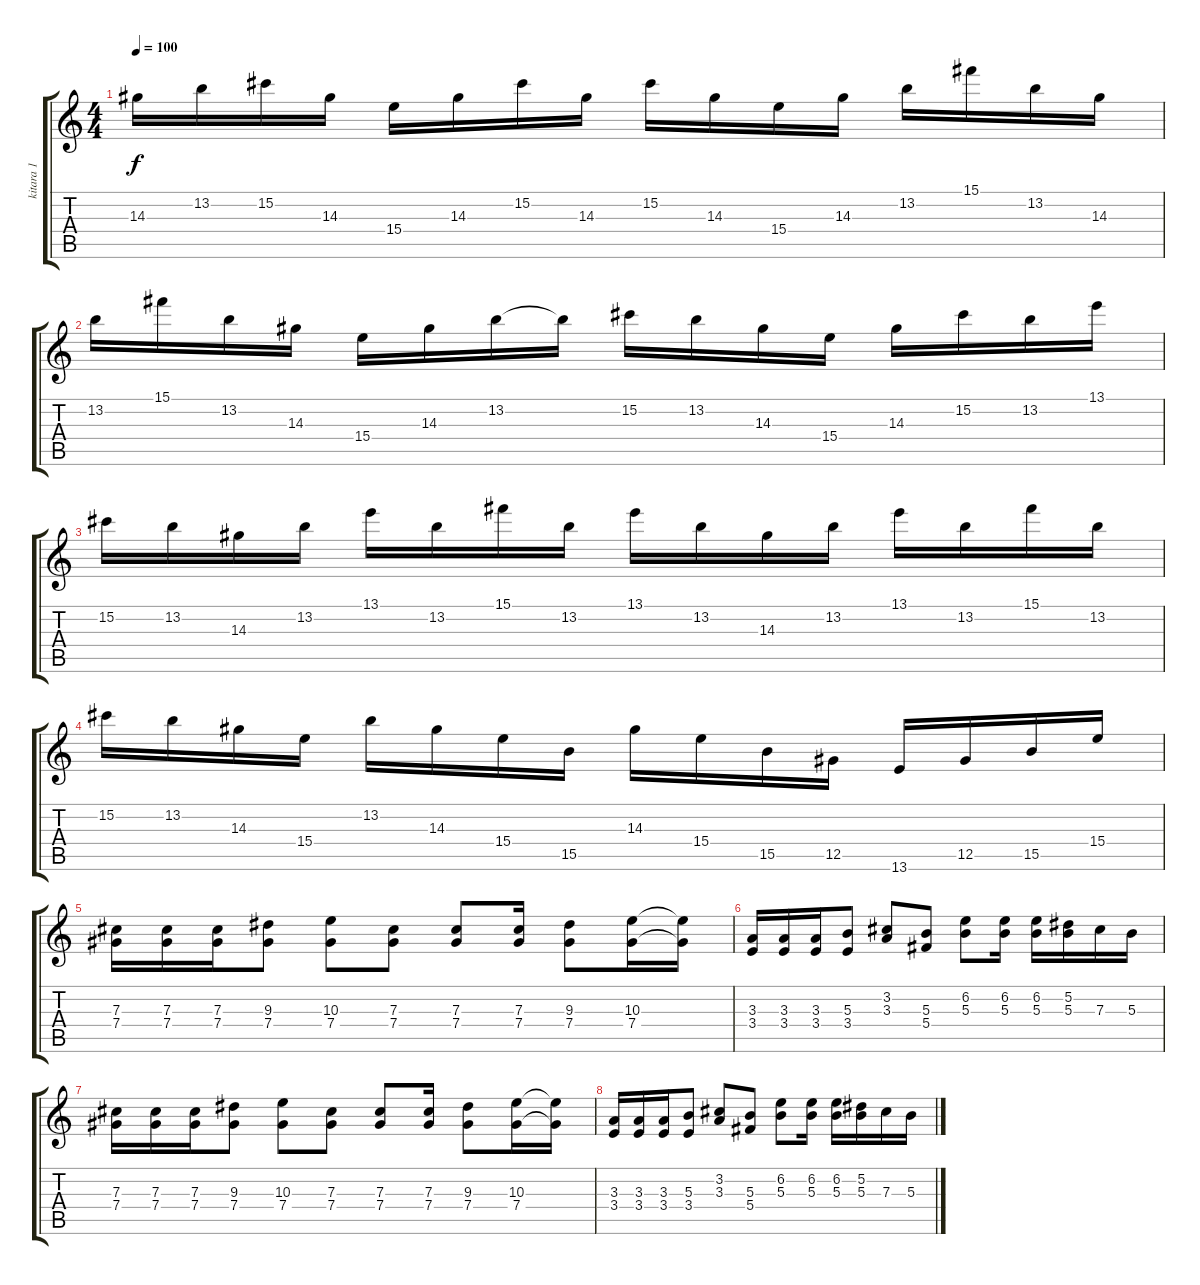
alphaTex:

\track ("kitara 1" "kitara 1") {instrument overdrivenguitar}
\staff {score tabs}
\tuning (Eb4 Bb3 Gb3 Db3 Ab2 Eb2) {hide}
\ts (4 4)
\tempo 100
\clef g2
\ks c
14.3.16{dy f} 13.2.16 15.2.16 14.3.16 15.4.16 14.3.16 15.2.16 14.3.16 15.2.16 14.3.16 15.4.16 14.3.16 13.2.16 15.1.16 13.2.16 14.3.16 |
13.2.16 15.1.16 13.2.16 14.3.16 15.4.16 14.3.16 13.2.16 13.2{t}.16 15.2.16 13.2.16 14.3.16 15.4.16 14.3.16 15.2.16 13.2.16 13.1.16 |
15.2.16 13.2.16 14.3.16 13.2.16 13.1.16 13.2.16 15.1.16 13.2.16 13.1.16 13.2.16 14.3.16 13.2.16 13.1.16 13.2.16 15.1.16 13.2.16 |
15.2.16 13.2.16 14.3.16 15.4.16 13.2.16 14.3.16 15.4.16 15.5.16 14.3.16 15.4.16 15.5.16 12.5.16 13.6.16 12.5.16 15.5.16 15.4.16 |
(7.3 7.4).16 (7.3 7.4).16 (7.3 7.4).16 (9.3 7.4).8 (10.3 7.4).8 (7.3 7.4).8 (7.3 7.4).8 (7.3 7.4).16 (9.3 7.4).8 (10.3 7.4).16 (10.3{t} 7.4{t}).16 |
(3.3 3.4).16 (3.3 3.4).16 (3.3 3.4).16 (5.3 3.4).8 (3.2 3.3).8 (5.3 5.4).8 (6.2 5.3).8 (6.2 5.3).16 (6.2 5.3).16 (5.2 5.3).16 7.3.16 5.3.16 |
(7.3 7.4).16 (7.3 7.4).16 (7.3 7.4).16 (9.3 7.4).8 (10.3 7.4).8 (7.3 7.4).8 (7.3 7.4).8 (7.3 7.4).16 (9.3 7.4).8 (10.3 7.4).16 (10.3{t} 7.4{t}).16 |
(3.3 3.4).16 (3.3 3.4).16 (3.3 3.4).16 (5.3 3.4).8 (3.2 3.3).8 (5.3 5.4).8 (6.2 5.3).8 (6.2 5.3).16 (6.2 5.3).16 (5.2 5.3).16 7.3.16 5.3.16
